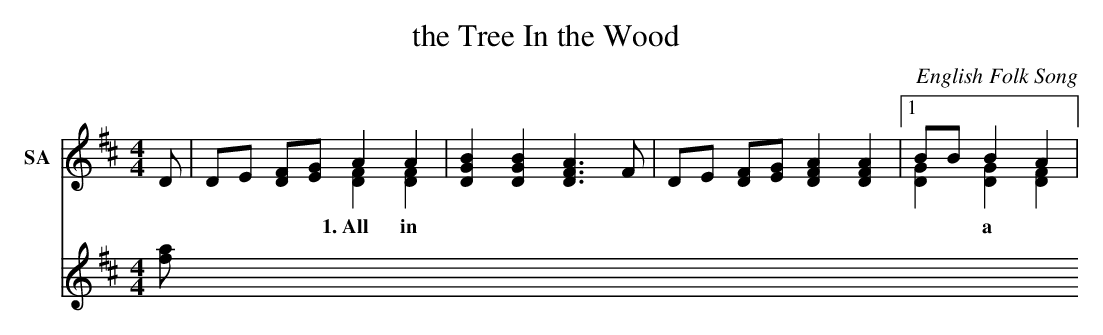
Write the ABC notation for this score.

X:1
T: the Tree In the Wood
O: English Folk Song
M: 4/4
L: 1/8
K: D
V:1 nm=SA
[V:1] D | DE [FD][GE] A2 A2 & x4 [F2D2] [F2D2] | [B2G2D2] [B2G2D2] [A3F3D3]F | DE [FD][GE] [A2F2D2] [A2F2D2] |1 BB B2 A2 & [G2D2] [G2D2] [F2D2]
w: 1.~All in* a* wood there grew a tree, The fin-*est* tree you ev-er did see
[V:2] [af] |
